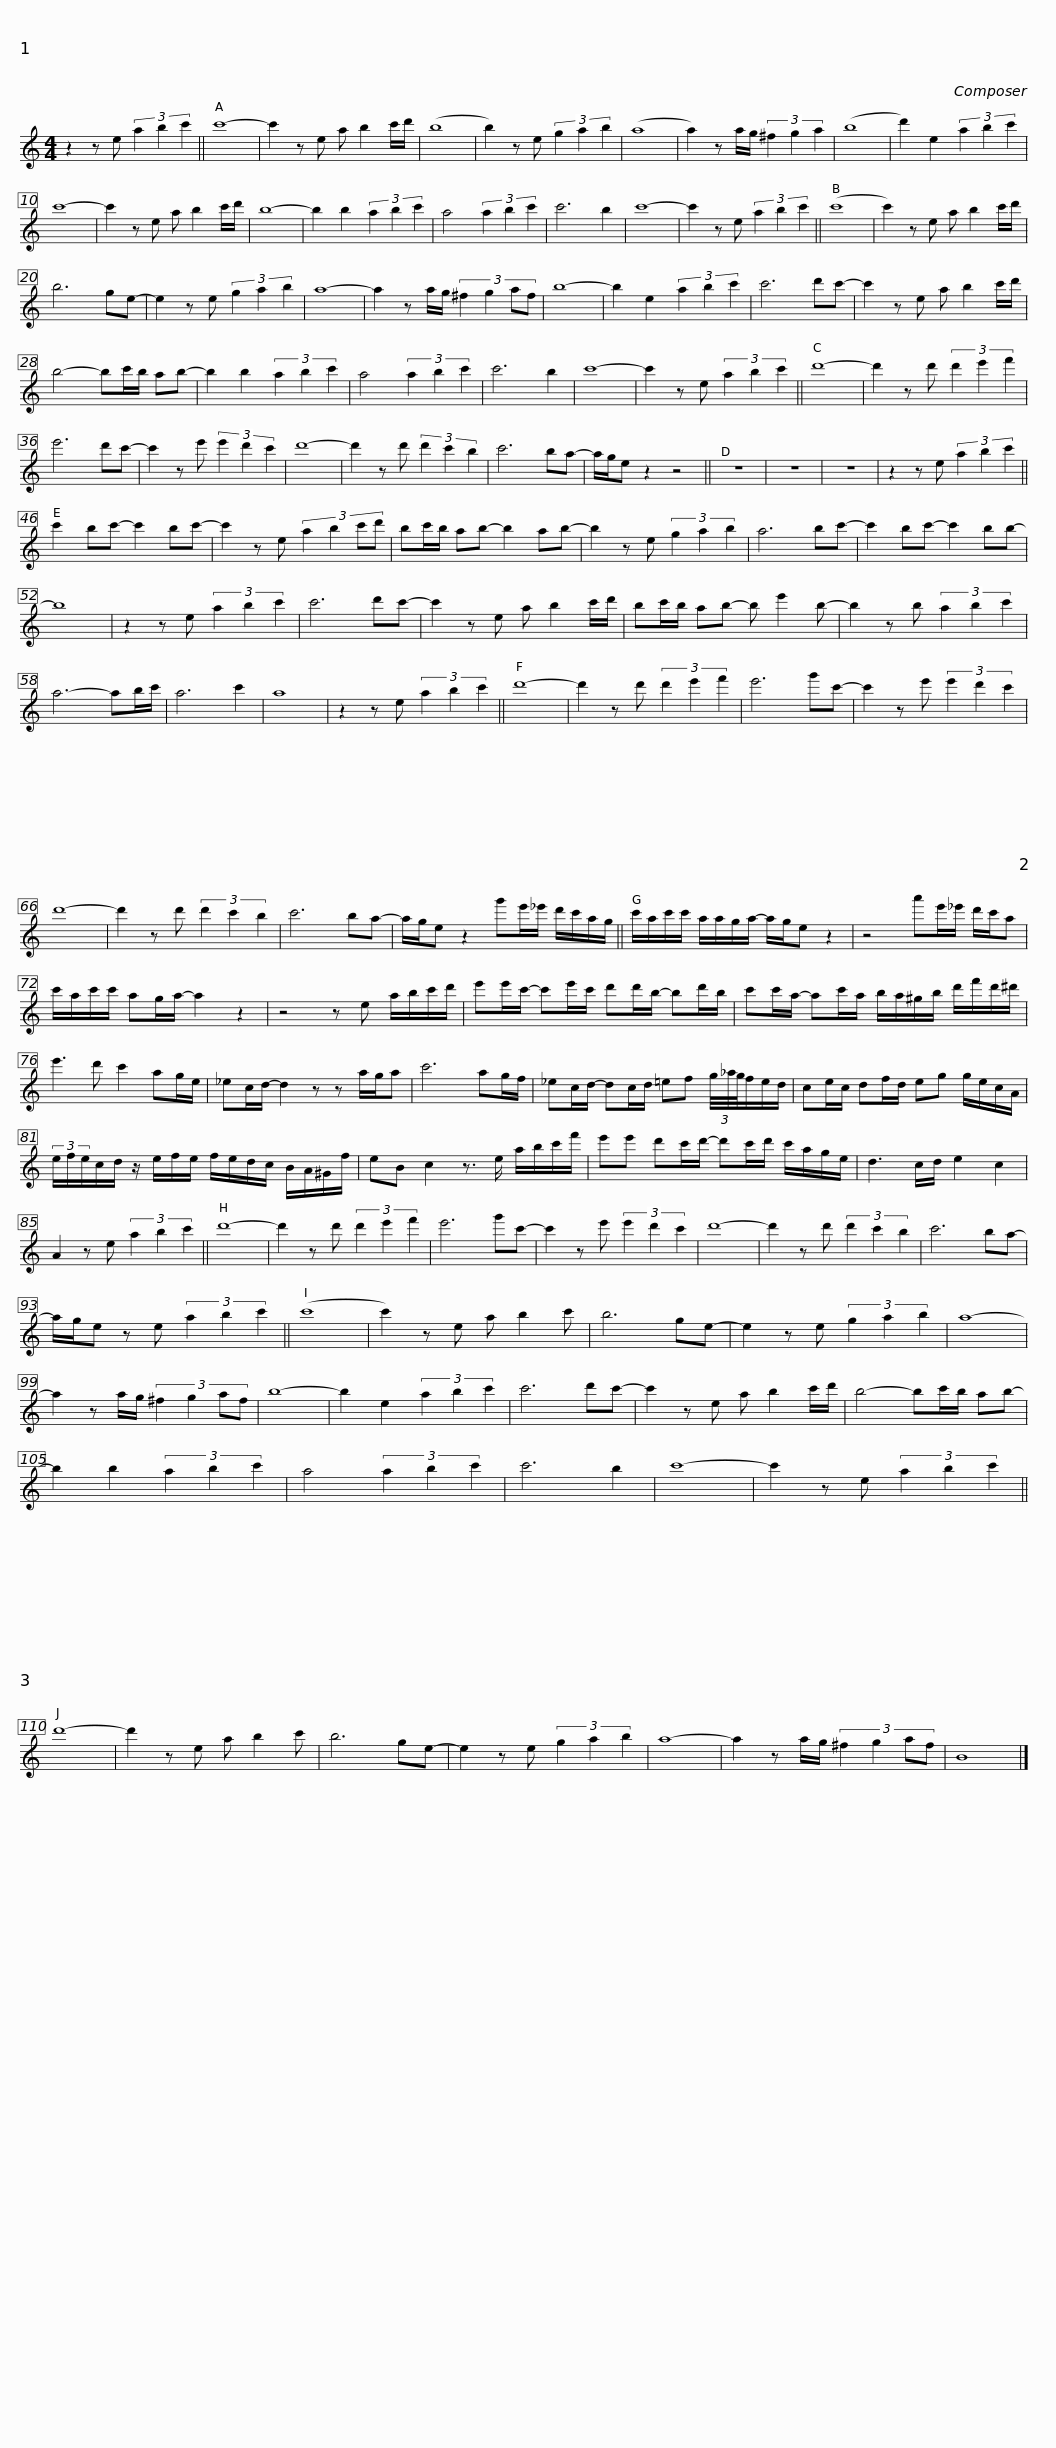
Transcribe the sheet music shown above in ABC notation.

X:1
L:1/8
M:4/4
I:linebreak $
K:C
V:1 treble
V:1
 z2 z e (3a2 b2 c'2 || c'8- | c'2 z e a b2 c'/d'/ | (b8 | b2) z e (3g2 a2 b2 | %5
 (a8 | a2) z a/g/ (3^f2 g2 a2 | (b8 |$ d'2) e2 (3a2 b2 c'2 | c'8- | %10
 c'2 z e a b2 c'/d'/ | b8- | b2 b2 (3a2 b2 c'2 | a4 (3a2 b2 c'2 | c'6 b2 | %15
 c'8- | c'2 z e (3a2 b2 c'2 || (c'8 |$ c'2) z e a b2 c'/d'/ | b6 ge- | %20
 e2 z e (3g2 a2 b2 | a8- | a2 z a/g/ (3:2:4^f2 g2 af | b8- | b2 e2 (3a2 b2 c'2 | %25
 c'6 d'c'- |$ c'2 z e a b2 c'/d'/ | b4- bc'/b/ ab- | b2 b2 (3a2 b2 c'2 | a4 (3a2 b2 c'2 | %30
 c'6 b2 | c'8- | c'2 z e (3a2 b2 c'2 || d'8- |$ d'2 z d' (3d'2 e'2 f'2 | %35
 e'6 d'c'- | c'2 z e' (3e'2 d'2 c'2 | d'8- | d'2 z d' (3d'2 c'2 b2 | c'6 ba- | %40
 a/g/e z2 z4 || z8 | z8 | z8 |$ z2 z e (3a2 b2 c'2 || %45
 c'2 bc'- c'2 bc'- | c'2 z e (3:2:4a2 b2 c'd' | bc'/b/ ab- b2 ab- | b2 z e (3g2 a2 b2 | a6 bc'- |$ %50
 c'2 bc'- c'2 bb- | b8 | z2 z e (3a2 b2 c'2 | c'6 d'c'- | c'2 z e a b2 c'/d'/ | %55
 bc'/b/ ab- b e'2 b- | b2 z b (3a2 b2 c'2 |$ a6- ab/c'/ | a6 c'2 | a8 | %60
 z2 z e (3a2 b2 c'2 || d'8- | d'2 z d' (3d'2 e'2 f'2 | e'6 g'c'- | c'2 z e' (3e'2 d'2 c'2 | %65
 d'8- |$ d'2 z d' (3d'2 c'2 b2 | c'6 ba- | a/g/e z2 g'e'/_e'/ d'/c'/a/g/ || c'/a/c'/c'/ a/a/g/a/- a/g/e z2 | %70
 z4 a'e'/_e'/ d'/c'/a |$ c'/a/c'/c'/ ag/a/- a2 z2 | z4 z e a/b/c'/d'/ | e'e'/c'/- c'e'/c'/ d'd'/b/- bd'/b/ |$ c'c'/a/- ac'/a/ b/a/^g/b/ d'/f'/d'/^d'/ | %75
 e'3 d' c'2 ag/e/ | _ec/d/- d2 z z a/g/a | c'6 ag/f/ |$ _ec/d/- dc/d/ =ef (3g/4_a/4g/4f/e/d/ | ce/c/ df/d/ eg g/e/c/A/ | %80
 (3e/f/e/c/d/ z/ e/f/e/ f/e/d/c/ B/A/^G/f/ |$ eB c2 z3/2 e/ a/b/c'/f'/ | e'e' d'c'/d'/- d'c'/d'/ c'/a/g/e/ | d3 c/d/ e2 c2 | A2 z e (3a2 b2 c'2 || %85
 d'8- | d'2 z d' (3d'2 e'2 f'2 |$ e'6 g'c'- | c'2 z e' (3e'2 d'2 c'2 | d'8- | %90
 d'2 z d' (3d'2 c'2 b2 | c'6 ba- | a/g/e z e (3a2 b2 c'2 || (c'8 | c'2) z e a b2 c' |$ %95
 b6 ge- | e2 z e (3g2 a2 b2 | a8- | a2 z a/g/ (3:2:4^f2 g2 af | b8- | %100
 b2 e2 (3a2 b2 c'2 | c'6 d'c'- | c'2 z e a b2 c'/d'/ |$ b4- bc'/b/ ab- | b2 b2 (3a2 b2 c'2 | %105
 a4 (3a2 b2 c'2 | c'6 b2 | c'8- | c'2 z e (3a2 b2 c'2 || d'8- | %110
 d'2 z e a b2 c' | b6 ge- |$ e2 z e (3g2 a2 b2 | a8- | a2 z a/g/ (3:2:4^f2 g2 af | %115
 B8 |] %116
